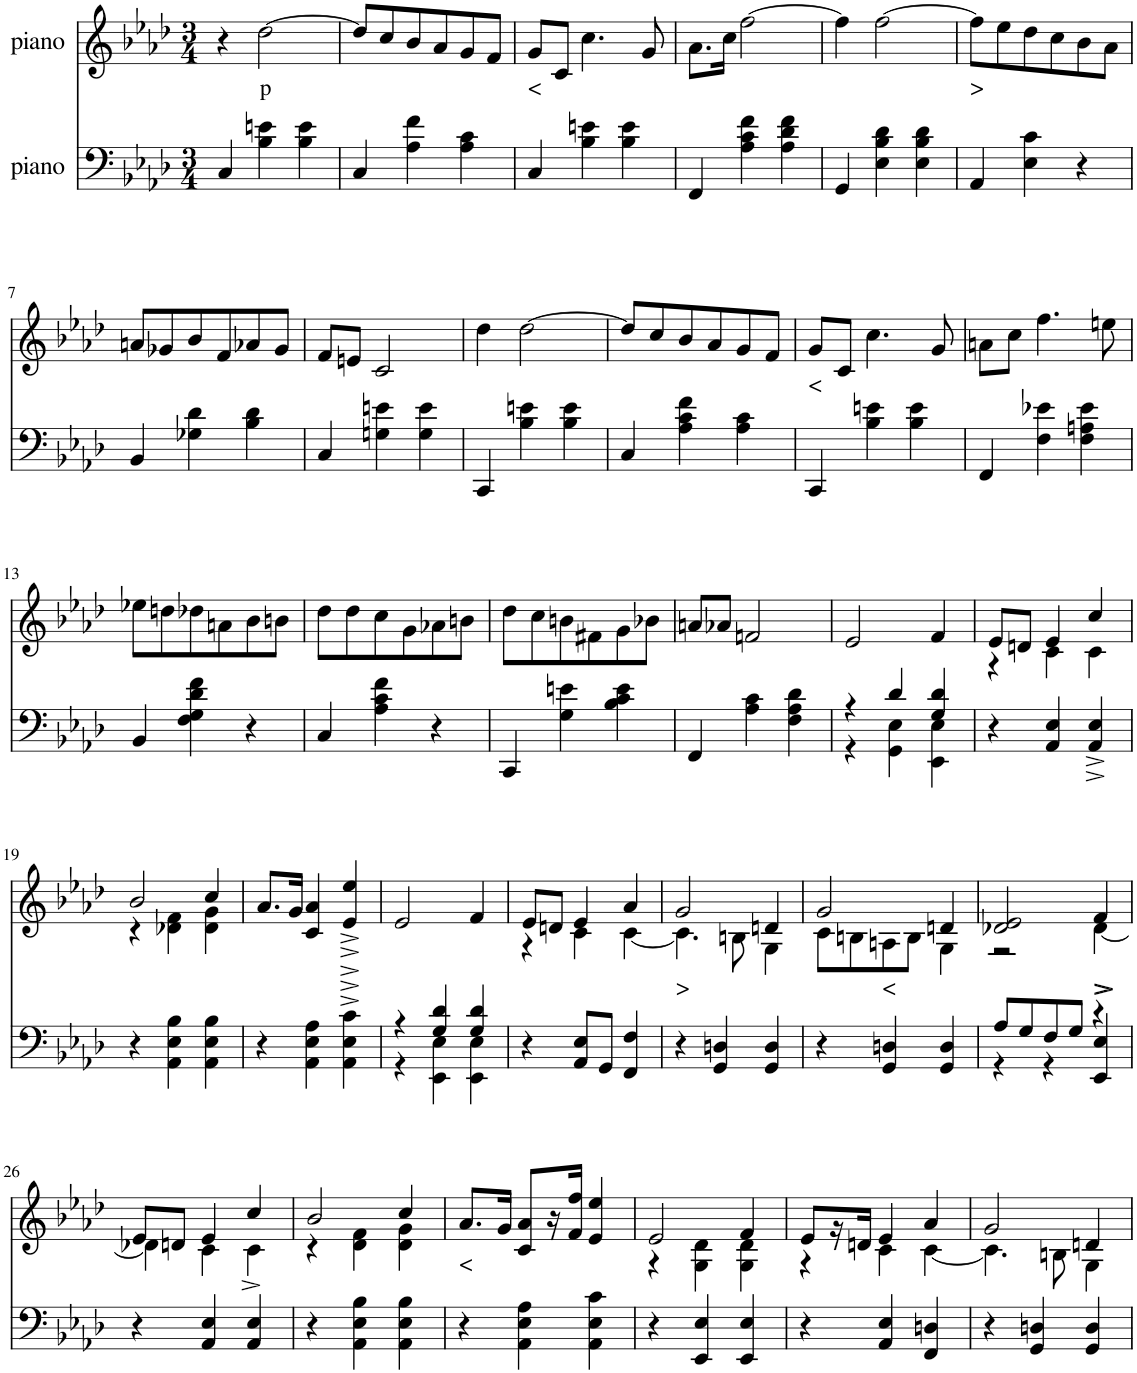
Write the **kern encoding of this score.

**kern	**kern	**text
*part2	*part1	*part1
*staff2	*staff1	*staff1
*I"piano	*I"piano	*
*I'Pno	*I'Pno	*
*clefF4	*clefG2	*
*k[b-e-a-d-]	*k[b-e-a-d-]	*
*f:	*f:	*
*M3/4	*M3/4	*
=1	=1	=1
4C/	4r	.
!	!	!LO:LY:b
4B-\ 4en\	[2dd-\	p
4B-\ 4e\	.	.
=2	=2	=2
4C/	8dd-/L]	.
.	8cc/	.
4A-\ 4f\	8b-/	.
.	8a-/	.
4A-\ 4c\	8g/	.
.	8f/J	.
=3	=3	=3
!	!	!LO:LY:b
4C/	8g/L	<
.	8c/J	.
4B-\ 4en\	4.cc\	.
4B-\ 4e\	.	.
.	8g/	.
=4	=4	=4
4FF/	8.a-\L	.
.	16cc\Jk	.
4A-\ 4c\ 4f\	[2ff\	.
4A-\ 4d-\ 4f\	.	.
=5	=5	=5
4GG/	4ff\]	.
4E-\ 4B-\ 4d-\	[2ff\	.
4E-\ 4B-\ 4d-\	.	.
=6	=6	=6
!	!	!LO:LY:b
4AA-/	8ff\L]	>
.	8ee-\	.
4E-\ 4c\	8dd-\	.
.	8cc\	.
4r	8b-\	.
.	8a-\J	.
!!LO:LB:g=z
=7	=7	=7
4BB-/	8an/L	.
.	8g-X/	.
4G-X\ 4d-\	8b-/	.
.	8f/	.
4B-\ 4d-\	8a-X/	.
.	8g-/J	.
=8	=8	=8
4C/	8f/L	.
.	8en/J	.
4Gn\ 4en\	2c/	.
4G\ 4e\	.	.
=9	=9	=9
4CC/	4dd-\	.
4B-\ 4en\	[2dd-\	.
4B-\ 4e\	.	.
=10	=10	=10
4C/	8dd-/L]	.
.	8cc/	.
4A-\ 4c\ 4f\	8b-/	.
.	8a-/	.
4A-\ 4c\	8g/	.
.	8f/J	.
=11	=11	=11
!	!	!LO:LY:b
4CC/	8g/L	<
.	8c/J	.
4B-\ 4en\	4.cc\	.
4B-\ 4e\	.	.
.	8g/	.
=12	=12	=12
4FF/	8an\L	.
.	8cc\J	.
4F\ 4e-X\	4.ff\	.
4F\ 4An\ 4e-\	.	.
.	8een\	.
!!LO:LB:g=z
=13	=13	=13
4BB-/	8ee-X\L	.
.	8ddn\	.
4F\ 4G\ 4d-\ 4f\	8dd-X\	.
.	8an\	.
4r	8b-\	.
.	8bn\J	.
=14	=14	=14
4C/	8dd-\L	.
.	8dd-\	.
4A-\ 4c\ 4f\	8cc\	.
.	8g\	.
4r	8a-X\	.
.	8bn\J	.
=15	=15	=15
4CC/	8dd-\L	.
.	8cc\	.
4G\ 4en\	8bn\	.
.	8f#X\	.
4B-\ 4c\ 4e\	8g\	.
.	8b-X\J	.
=16	=16	=16
4FF/	8an/L	.
.	8a-X/J	.
4A-\ 4c\	2fn/	.
4F\ 4A-\ 4d-\	.	.
=17	=17	=17
*^	*	*
4r	4r	2e-/	.
4d-/	4GG\ 4E-\	.	.
4G/ 4d-/	4EE-\ 4E-\	4f/	.
*v	*v	*	*
=18	=18	=18
*	*^	*
4r	8e-/L	4r	.
.	8dn/J	.	.
4AA-/ 4E-/	4e-/	4c\	.
4AA-/^ 4E-/^	4cc/	4c\	.
!!LO:LB:g=z	!!
=19	=19	=19	=19
4r	2b-/	4r	.
4AA-\ 4E-\ 4B-\	.	4d-X\ 4f\	.
4AA-\ 4E-\ 4B-\	4cc/	4d-\ 4g\	.
*	*v	*v	*
=20	=20	=20
4r	8.a-/L	.
.	16g/Jk	.
4AA-\ 4E-\ 4A-\	4c/ 4a-/	.
4AA-\^ 4E-\^ 4c\^	4e-/^ 4ee-/^	.
=21	=21	=21
*^	*	*
4r	4r	2e-/	.
4G/ 4d-/	4EE-\ 4E-\	.	.
4G/ 4d-/	4EE-\ 4E-\	4f/	.
*v	*v	*	*
=22	=22	=22
*	*^	*
4r	8e-/L	4r	.
.	8dn/J	.	.
8AA-/ 8E-/L	4e-/	4c\	.
8GG/J	.	.	.
4FF/ 4F/	4a-/	[4c\	.
=23	=23	=23	=23
!	!	!	!LO:LY:b
4r	2g/	4.c\]	>
4GG/ 4Dn/	.	.	.
.	.	8Bn\	.
4GG/ 4D/	4dn/	4G\	.
=24	=24	=24	=24
4r	2g/	8c\L	.
.	.	8Bn\	.
!	!	!	!LO:LY:b
4GG/ 4Dn/	.	8An\	<
.	.	8B\J	.
4GG/ 4D/	4dn/	4G\	.
=25	=25	=25	=25
*^	*	*	*
8A-/L	4r	2d-X/ 2e-/	2r	.
8G/	.	.	.	.
8F/	4r	.	.	.
8G/J	.	.	.	.
4r	4EE-/^ 4E-/^	4f/	[4d-\	.
*v	*v	*	*	*
!!LO:LB:g=z	!!
=26	=26	=26	=26
4r	8e-/L	4d-X\]	.
.	8dn/J	.	.
4AA-/ 4E-/	4e-/	4c\	.
4AA-/ 4E-/	4cc/	4c^\	.
=27	=27	=27	=27
4r	2b-/	4r	.
4AA-\ 4E-\ 4B-\	.	4d-\ 4f\	.
4AA-\ 4E-\ 4B-\	4cc/	4d-\ 4g\	.
=28	=28	=28	=28
!	!	!	!LO:LY:b
*	*v	*v	*
4r	8.a-/L	<
.	16g/Jk	.
4AA-\ 4E-\ 4A-\	8c/ 8a-/L	.
.	16r	.
.	16f/ 16ff/JJ	.
4AA-\ 4E-\ 4c\	4e-/ 4ee-/	.
=29	=29	=29
*	*^	*
4r	2e-/	4r	.
4EE-/ 4E-/	.	4G\ 4d-\	.
4EE-/ 4E-/	4f/	4G\ 4d-\	.
=30	=30	=30	=30
4r	8e-/L	4r	.
.	16r	.	.
.	16dn/JJ	.	.
4AA-/ 4E-/	4e-/	4c\	.
4FF/ 4Dn/	4a-/	[4c\	.
=31	=31	=31	=31
4r	2g/	4.c\]	.
4GG/ 4Dn/	.	.	.
.	.	8Bn\	.
4GG/ 4D/	4dn/	4G\	.
*	*v	*v	*
=	=	=
*-	*-	*-
